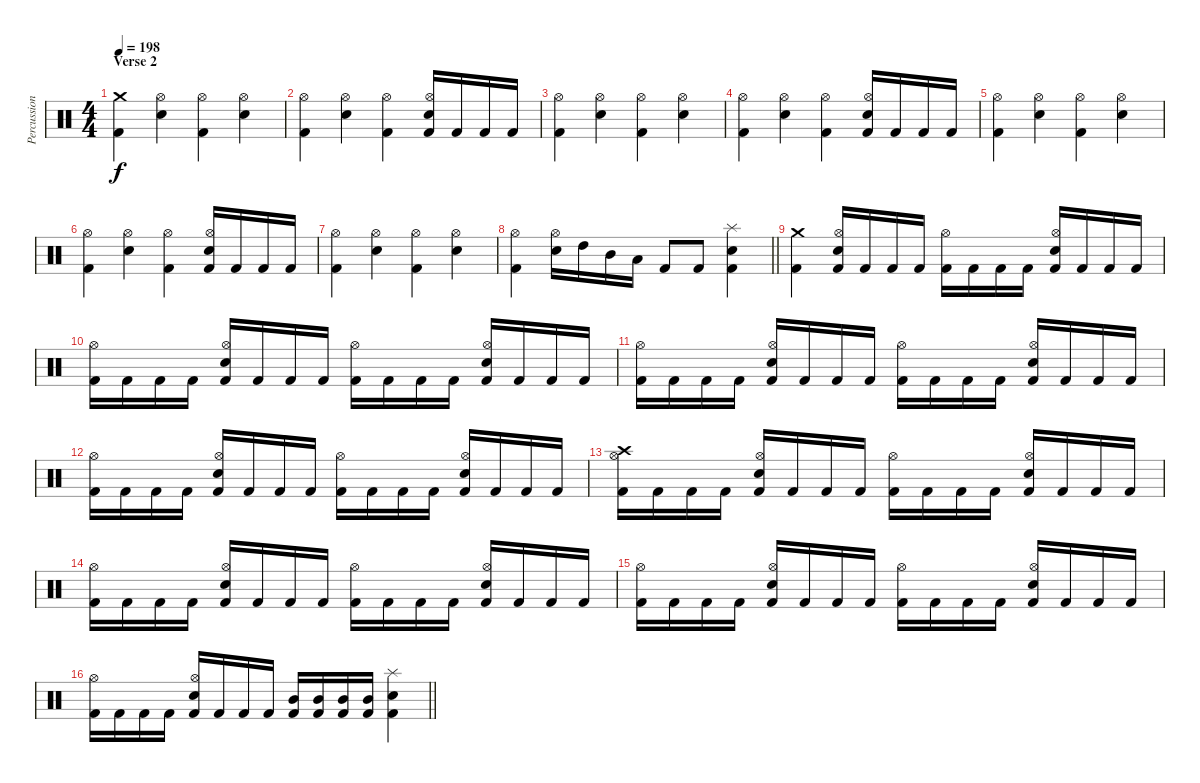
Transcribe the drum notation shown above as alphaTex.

\track ("Percussion" "Percussion") {instrument percussion}
\staff {score}
\articulation defaults
\ts (4 4)
\section ("" "Verse 2")
\tempo 198
\clef neutral
\ks c
("Crash medium (hit)" "Kick (hit) 2").4{dy f} ("Hi-Hat (open)" "Electric Snare (hit)").4 ("Hi-Hat (open)" "Kick (hit) 2").4 ("Hi-Hat (open)" "Electric Snare (hit)").4 |
("Hi-Hat (open)" "Kick (hit) 2").4 ("Hi-Hat (open)" "Electric Snare (hit)").4 ("Hi-Hat (open)" "Kick (hit) 2").4 ("Hi-Hat (open)" "Electric Snare (hit)" "Kick (hit) 2").16 "Kick (hit) 2".16 "Kick (hit) 2".16 "Kick (hit) 2".16 |
("Hi-Hat (open)" "Kick (hit) 2").4 ("Hi-Hat (open)" "Electric Snare (hit)").4 ("Hi-Hat (open)" "Kick (hit) 2").4 ("Hi-Hat (open)" "Electric Snare (hit)").4 |
("Hi-Hat (open)" "Kick (hit) 2").4 ("Hi-Hat (open)" "Electric Snare (hit)").4 ("Hi-Hat (open)" "Kick (hit) 2").4 ("Hi-Hat (open)" "Electric Snare (hit)" "Kick (hit) 2").16 "Kick (hit) 2".16 "Kick (hit) 2".16 "Kick (hit) 2".16 |
("Hi-Hat (open)" "Kick (hit) 2").4 ("Hi-Hat (open)" "Electric Snare (hit)").4 ("Hi-Hat (open)" "Kick (hit) 2").4 ("Hi-Hat (open)" "Electric Snare (hit)").4 |
("Hi-Hat (open)" "Kick (hit) 2").4 ("Hi-Hat (open)" "Electric Snare (hit)").4 ("Hi-Hat (open)" "Kick (hit) 2").4 ("Hi-Hat (open)" "Electric Snare (hit)" "Kick (hit) 2").16 "Kick (hit) 2".16 "Kick (hit) 2".16 "Kick (hit) 2".16 |
("Hi-Hat (open)" "Kick (hit) 2").4 ("Hi-Hat (open)" "Electric Snare (hit)").4 ("Hi-Hat (open)" "Kick (hit) 2").4 ("Hi-Hat (open)" "Electric Snare (hit)").4 |
\barLineRight lightlight
("Hi-Hat (open)" "Kick (hit) 2").4 ("Hi-Hat (open)" "Electric Snare (hit)").16 "High Tom (hit)".16 "Mid Tom (hit)".16 "Low Tom (hit)".16 "Kick (hit) 2".8 "Kick (hit) 2".8 ("Splash (hit)" "Electric Snare (hit)" "Kick (hit) 2").4 |
("Crash medium (hit)" "Kick (hit) 2").4 ("Hi-Hat (open)" "Electric Snare (hit)" "Kick (hit) 2").16 "Kick (hit) 2".16 "Kick (hit) 2".16 "Kick (hit) 2".16 ("Hi-Hat (open)" "Kick (hit) 2").16 "Kick (hit) 2".16 "Kick (hit) 2".16 "Kick (hit) 2".16 ("Hi-Hat (open)" "Electric Snare (hit)" "Kick (hit) 2").16 "Kick (hit) 2".16 "Kick (hit) 2".16 "Kick (hit) 2".16 |
("Hi-Hat (open)" "Kick (hit) 2").16 "Kick (hit) 2".16 "Kick (hit) 2".16 "Kick (hit) 2".16 ("Hi-Hat (open)" "Electric Snare (hit)" "Kick (hit) 2").16 "Kick (hit) 2".16 "Kick (hit) 2".16 "Kick (hit) 2".16 ("Hi-Hat (open)" "Kick (hit) 2").16 "Kick (hit) 2".16 "Kick (hit) 2".16 "Kick (hit) 2".16 ("Hi-Hat (open)" "Electric Snare (hit)" "Kick (hit) 2").16 "Kick (hit) 2".16 "Kick (hit) 2".16 "Kick (hit) 2".16 |
("Hi-Hat (open)" "Kick (hit) 2").16 "Kick (hit) 2".16 "Kick (hit) 2".16 "Kick (hit) 2".16 ("Hi-Hat (open)" "Electric Snare (hit)" "Kick (hit) 2").16 "Kick (hit) 2".16 "Kick (hit) 2".16 "Kick (hit) 2".16 ("Hi-Hat (open)" "Kick (hit) 2").16 "Kick (hit) 2".16 "Kick (hit) 2".16 "Kick (hit) 2".16 ("Hi-Hat (open)" "Electric Snare (hit)" "Kick (hit) 2").16 "Kick (hit) 2".16 "Kick (hit) 2".16 "Kick (hit) 2".16 |
("Hi-Hat (open)" "Kick (hit) 2").16 "Kick (hit) 2".16 "Kick (hit) 2".16 "Kick (hit) 2".16 ("Hi-Hat (open)" "Electric Snare (hit)" "Kick (hit) 2").16 "Kick (hit) 2".16 "Kick (hit) 2".16 "Kick (hit) 2".16 ("Hi-Hat (open)" "Kick (hit) 2").16 "Kick (hit) 2".16 "Kick (hit) 2".16 "Kick (hit) 2".16 ("Hi-Hat (open)" "Electric Snare (hit)" "Kick (hit) 2").16 "Kick (hit) 2".16 "Kick (hit) 2".16 "Kick (hit) 2".16 |
("Hi-Hat (open)" "Crash high (hit)" "Kick (hit) 2").16 "Kick (hit) 2".16 "Kick (hit) 2".16 "Kick (hit) 2".16 ("Hi-Hat (open)" "Electric Snare (hit)" "Kick (hit) 2").16 "Kick (hit) 2".16 "Kick (hit) 2".16 "Kick (hit) 2".16 ("Hi-Hat (open)" "Kick (hit) 2").16 "Kick (hit) 2".16 "Kick (hit) 2".16 "Kick (hit) 2".16 ("Hi-Hat (open)" "Electric Snare (hit)" "Kick (hit) 2").16 "Kick (hit) 2".16 "Kick (hit) 2".16 "Kick (hit) 2".16 |
("Hi-Hat (open)" "Kick (hit) 2").16 "Kick (hit) 2".16 "Kick (hit) 2".16 "Kick (hit) 2".16 ("Hi-Hat (open)" "Electric Snare (hit)" "Kick (hit) 2").16 "Kick (hit) 2".16 "Kick (hit) 2".16 "Kick (hit) 2".16 ("Hi-Hat (open)" "Kick (hit) 2").16 "Kick (hit) 2".16 "Kick (hit) 2".16 "Kick (hit) 2".16 ("Hi-Hat (open)" "Electric Snare (hit)" "Kick (hit) 2").16 "Kick (hit) 2".16 "Kick (hit) 2".16 "Kick (hit) 2".16 |
("Hi-Hat (open)" "Kick (hit) 2").16 "Kick (hit) 2".16 "Kick (hit) 2".16 "Kick (hit) 2".16 ("Hi-Hat (open)" "Electric Snare (hit)" "Kick (hit) 2").16 "Kick (hit) 2".16 "Kick (hit) 2".16 "Kick (hit) 2".16 ("Hi-Hat (open)" "Kick (hit) 2").16 "Kick (hit) 2".16 "Kick (hit) 2".16 "Kick (hit) 2".16 ("Hi-Hat (open)" "Electric Snare (hit)" "Kick (hit) 2").16 "Kick (hit) 2".16 "Kick (hit) 2".16 "Kick (hit) 2".16 |
\barLineRight lightlight
("Hi-Hat (open)" "Kick (hit) 2").16 "Kick (hit) 2".16 "Kick (hit) 2".16 "Kick (hit) 2".16 ("Hi-Hat (open)" "Electric Snare (hit)" "Kick (hit) 2").16 "Kick (hit) 2".16 "Kick (hit) 2".16 "Kick (hit) 2".16 ("Mid Tom (hit)" "Kick (hit) 2").16 ("Mid Tom (hit)" "Kick (hit) 2").16 ("Mid Tom (hit)" "Kick (hit) 2").16 ("Mid Tom (hit)" "Kick (hit) 2").16 ("Splash (hit)" "Electric Snare (hit)" "Kick (hit) 2").4
